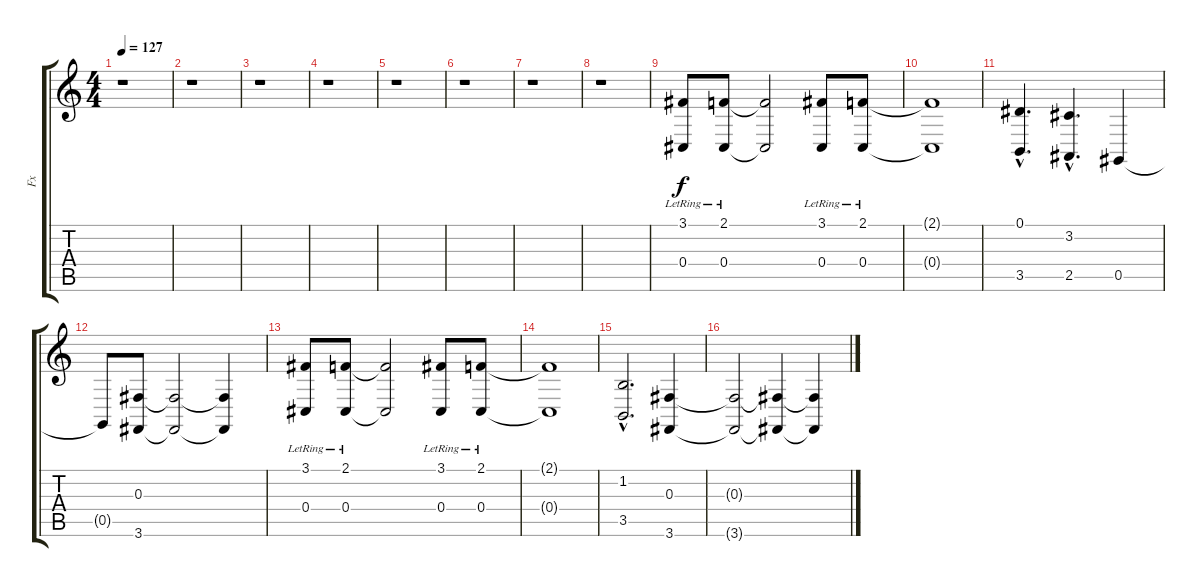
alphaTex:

\track ("Fx" "Fx") {instrument pad2warm}
\staff {score tabs}
\tuning (Eb4 Bb3 Gb3 Db3 Ab2 Eb2) {hide}
\ts (4 4)
\tempo 127
\clef g2
\ks c
r.1{dy f} |
r.1 |
r.1 |
r.1 |
r.1 |
r.1 |
r.1 |
r.1 |
(3.1{lr} 0.4{lr}).8{volume 7} (2.1{lr} 0.4{lr}).8 (2.1{t} 0.4{t}).2 (3.1{lr} 0.4{lr}).8 (2.1{lr} 0.4{lr}).8 |
(2.1{t} 0.4{t}).1 |
(0.1{hac} 3.5{hac}).4{d} (3.2{hac} 2.5{hac}).4{d} 0.5.4 |
0.5{t}.8 (0.3 3.6).8 (0.3{t} 3.6{t}).2 (0.3{t} 3.6{t}).4{volume 8} |
(3.1{lr} 0.4{lr}).8{volume 7} (2.1{lr} 0.4{lr}).8 (2.1{t} 0.4{t}).2 (3.1{lr} 0.4{lr}).8 (2.1{lr} 0.4{lr}).8 |
(2.1{t} 0.4{t}).1 |
(1.2{hac} 3.5{hac}).2{d} (0.3 3.6).4 |
(0.3{t} 3.6{t}).2 (0.3{t} 3.6{t}).4 (0.3{t} 3.6{t}).4{volume 8}
